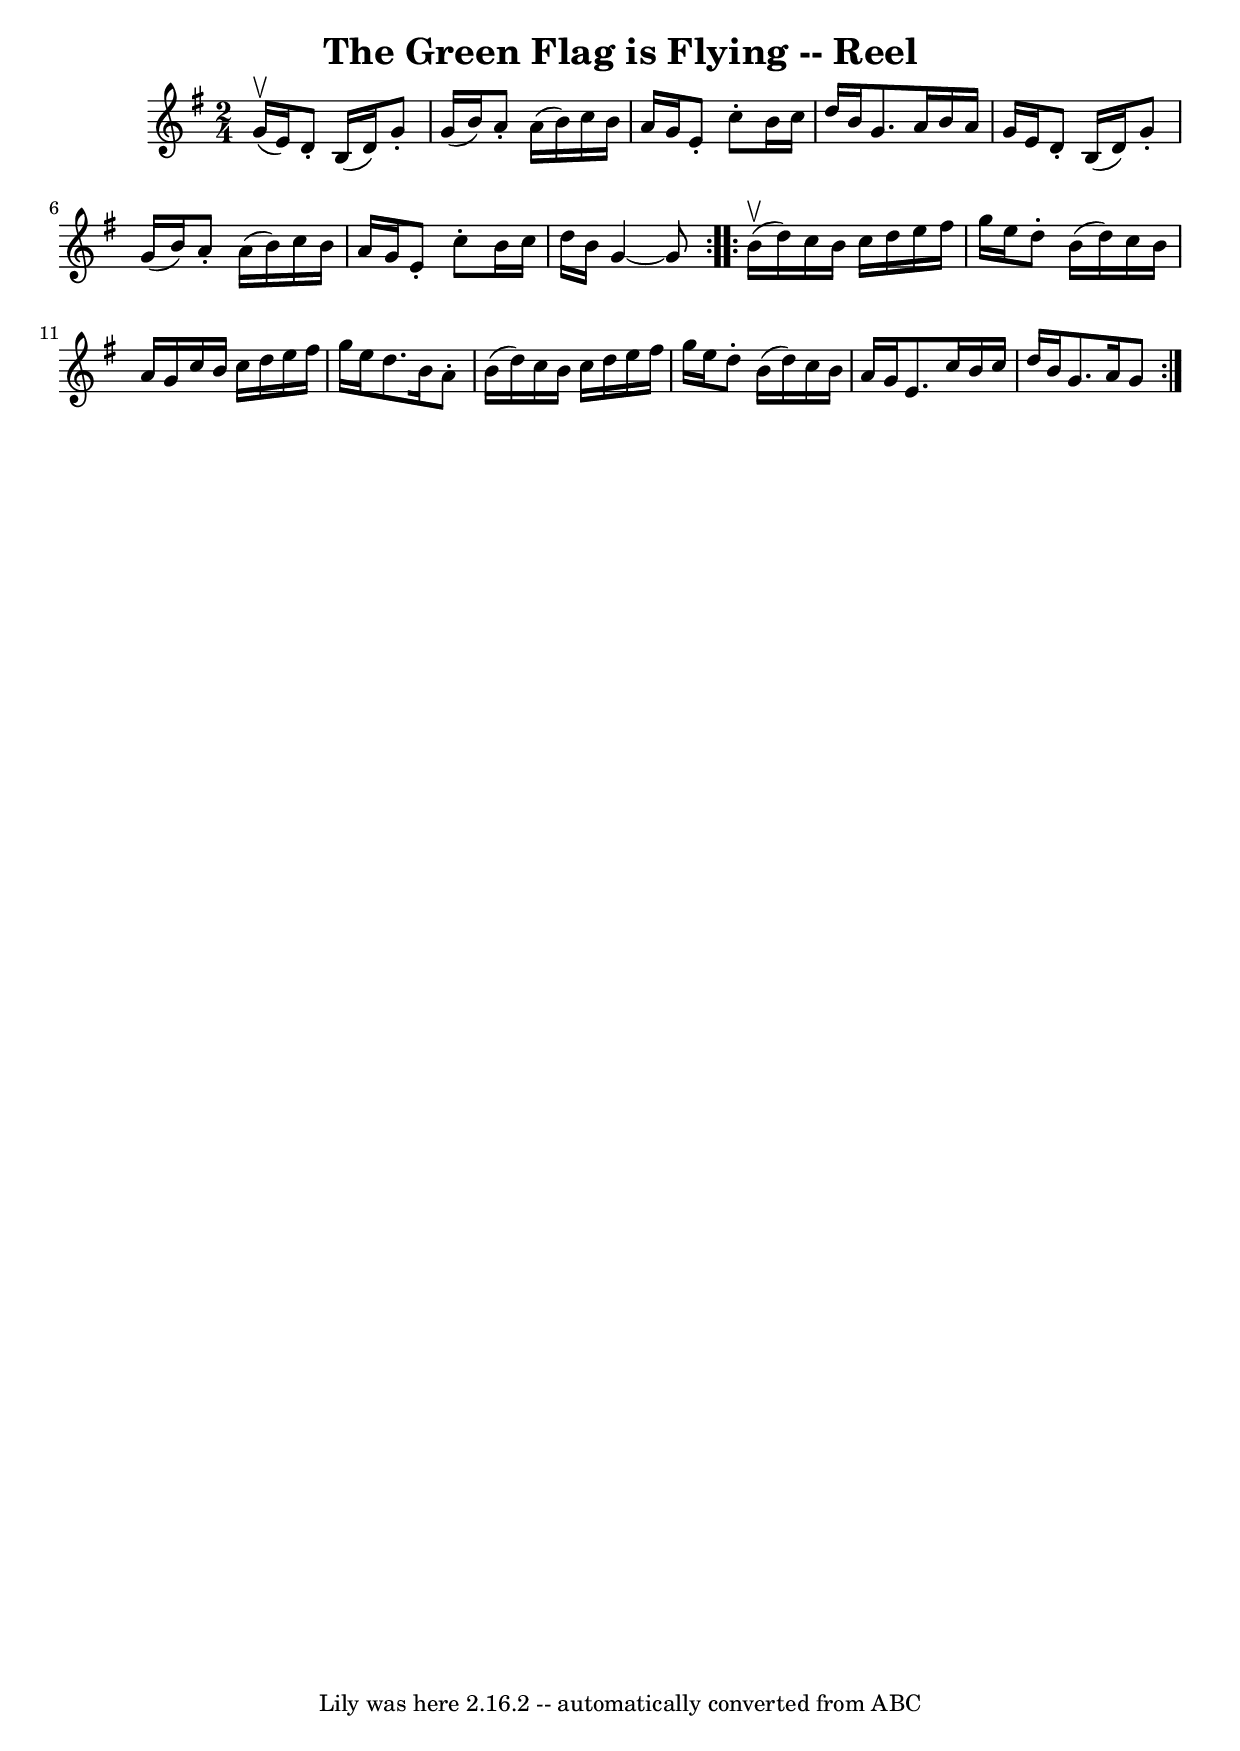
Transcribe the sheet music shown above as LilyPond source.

\version "2.16.2"
\include "Mammoth.ily"
\header {
  %% book = "Ryan's Mammoth Collection"
  crossRefNumber = "1"
  footnotes = "\\\\259"
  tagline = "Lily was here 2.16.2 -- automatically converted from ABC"
  title = "The Green Flag is Flying -- Reel"

}
voicedefault =  {



  \repeat volta 2 {

    \time 2/4 
    \key g \major
    g'16^\upbow(e'16) |
    d'8 -. b16 (
    d'16) g'8 -. g'16 (b'16)   |
    a'8 -. a'16 (b'16)  
    c''16 b'16 a'16 g'16    |
    e'8 -. c''8 -. b'16 c''16   
    d''16 b'16    |
    g'8. a'16 b'16 a'16 g'16 e'16    
    |
    d'8 -. b16 (d'16) g'8 -. g'16 (b'16)   |
    
    a'8 -. a'16 (b'16) c''16 b'16 a'16 g'16    |
    e'8 -. c''8 -. b'16 c''16 d''16 b'16    |
    g'4   ~ g'8  
  }   
  
  \repeat volta 2 {
    b'16^\upbow(d''16) |
    c''16 b'16    
    c''16 d''16 e''16 fis''16 g''16 e''16    |
    d''8 -.   
    b'16 (d''16) c''16 b'16 a'16 g'16    |
    c''16 b'16  
    c''16 d''16 e''16 fis''16 g''16 e''16    |
    d''8.    
    b'16 a'8 -. b'16 (d''16)   |
    c''16 b'16 c''16    
    d''16 e''16 fis''16 g''16 e''16    |
    d''8 -. b'16 (
    d''16) c''16 b'16 a'16 g'16    |
    e'8. c''16 b'16   
    c''16 d''16 b'16    |
    g'8. a'16 g'8  
  }   

}

\score{
  <<

    \context Staff="default"
    {
      \voicedefault 
      
    }

  >>
  \layout {
    
  }
  \midi {
  }

}
